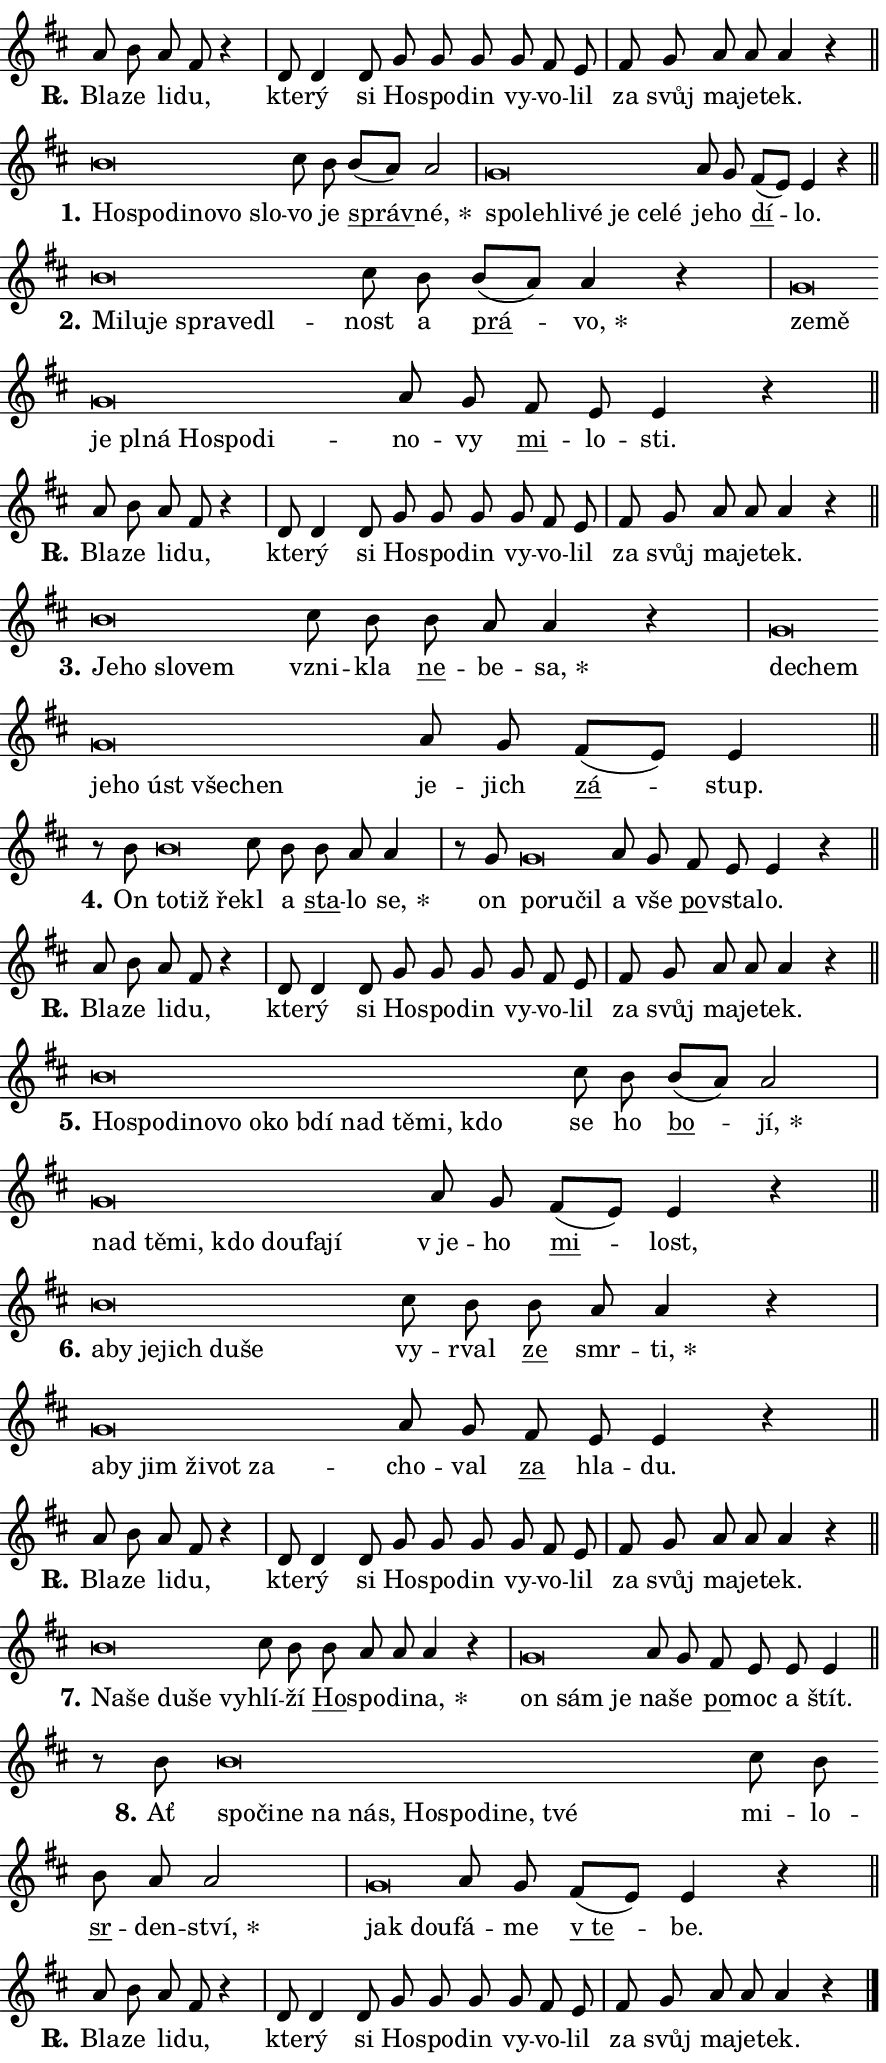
\version "2.24.0"
\header { tagline = "" }
\paper {
  indent = 0\cm
  top-margin = 0\cm
  right-margin = 0.13\cm % to fit lyric hyphens
  bottom-margin = 0\cm
  left-margin = 0\cm
  paper-width = 15\cm
  page-breaking = #ly:one-page-breaking
  system-system-spacing.basic-distance = #11
  score-system-spacing.basic-distance = #11
  ragged-last = ##f
}


%% Author: Thomas Morley
%% https://lists.gnu.org/archive/html/lilypond-user/2020-05/msg00002.html
#(define (line-position grob)
"Returns position of @var[grob} in current system:
   @code{'start}, if at first time-step
   @code{'end}, if at last time-step
   @code{'middle} otherwise
"
  (let* ((col (ly:item-get-column grob))
         (ln (ly:grob-object col 'left-neighbor))
         (rn (ly:grob-object col 'right-neighbor))
         (col-to-check-left (if (ly:grob? ln) ln col))
         (col-to-check-right (if (ly:grob? rn) rn col))
         (break-dir-left
           (and
             (ly:grob-property col-to-check-left 'non-musical #f)
             (ly:item-break-dir col-to-check-left)))
         (break-dir-right
           (and
             (ly:grob-property col-to-check-right 'non-musical #f)
             (ly:item-break-dir col-to-check-right))))
        (cond ((eqv? 1 break-dir-left) 'start)
              ((eqv? -1 break-dir-right) 'end)
              (else 'middle))))

#(define (tranparent-at-line-position vctor)
  (lambda (grob)
  "Relying on @code{line-position} select the relevant enry from @var{vctor}.
Used to determine transparency,"
    (case (line-position grob)
      ((end) (not (vector-ref vctor 0)))
      ((middle) (not (vector-ref vctor 1)))
      ((start) (not (vector-ref vctor 2))))))

noteHeadBreakVisibility =
#(define-music-function (break-visibility)(vector?)
"Makes @code{NoteHead}s transparent relying on @var{break-visibility}"
#{
  \override NoteHead.transparent =
    #(tranparent-at-line-position break-visibility)
#})

#(define delete-ledgers-for-transparent-note-heads
  (lambda (grob)
    "Reads whether a @code{NoteHead} is transparent.
If so this @code{NoteHead} is removed from @code{'note-heads} from
@var{grob}, which is supposed to be @code{LedgerLineSpanner}.
As a result ledgers are not printed for this @code{NoteHead}"
    (let* ((nhds-array (ly:grob-object grob 'note-heads))
           (nhds-list
             (if (ly:grob-array? nhds-array)
                 (ly:grob-array->list nhds-array)
                 '()))
           ;; Relies on the transparent-property being done before
           ;; Staff.LedgerLineSpanner.after-line-breaking is executed.
           ;; This is fragile ...
           (to-keep
             (remove
               (lambda (nhd)
                 (ly:grob-property nhd 'transparent #f))
               nhds-list)))
      ;; TODO find a better method to iterate over grob-arrays, similiar
      ;; to filter/remove etc for lists
      ;; For now rebuilt from scratch
      (set! (ly:grob-object grob 'note-heads)  '())
      (for-each
        (lambda (nhd)
          (ly:pointer-group-interface::add-grob grob 'note-heads nhd))
        to-keep))))

squashNotes = {
  \override NoteHead.X-extent = #'(-0.2 . 0.2)
  \override NoteHead.Y-extent = #'(-0.75 . 0)
  \override NoteHead.stencil =
    #(lambda (grob)
       (let ((pos (ly:grob-property grob 'staff-position)))
         (begin
           (if (< pos -7) (display "ERROR: Lower brevis then expected\n") (display ""))
           (if (<= pos -6) ly:text-interface::print ly:note-head::print))))
}
unSquashNotes = {
  \revert NoteHead.X-extent
  \revert NoteHead.Y-extent
  \revert NoteHead.stencil
}

hideNotes = \noteHeadBreakVisibility #begin-of-line-visible
unHideNotes = \noteHeadBreakVisibility #all-visible

% work-around for resetting accidentals
% https://lilypond.org/doc/v2.23/Documentation/notation/displaying-rhythms#unmetered-music
cadenzaMeasure = {
  \cadenzaOff
  \partial 1024 s1024
  \cadenzaOn
}

#(define-markup-command (accent layout props text) (markup?)
  "Underline accented syllable"
  (interpret-markup layout props
    #{\markup \override #'(offset . 4.3) \underline { #text }#}))

responsum = \markup \concat {
  "R" \hspace #-1.05 \path #0.1 #'((moveto 0 0.07) (lineto 0.9 0.8)) \hspace #0.05 "."
}

spaceSize = #0.6828661417322834 % exact space size for TeX Gyre Schola

\layout {
  \context {
    \Staff
    \remove "Time_signature_engraver"
    \override LedgerLineSpanner.after-line-breaking = #delete-ledgers-for-transparent-note-heads
  }
  \context {
    \Lyrics {
      \override LyricSpace.minimum-distance = \spaceSize
      \override LyricText.font-name = #"TeX Gyre Schola"
      \override LyricText.font-size = 1
      \override StanzaNumber.font-name = #"TeX Gyre Schola Bold"
      \override StanzaNumber.font-size = 1
    }
  }
  \context {
    \Score 
    \override NoteHead.text =
      #(lambda (grob) 
        (let ((pos (ly:grob-property grob 'staff-position)))
          #{\markup {
            \combine
              \halign #-0.55 \raise #(if (= pos -6) 0 0.5) \override #'(thickness . 2) \draw-line #'(3.2 . 0)
              \musicglyph "noteheads.sM1"
          }#}))
  }
}

% magnetic-lyrics.ily
%
%   written by
%     Jean Abou Samra <jean@abou-samra.fr>
%     Werner Lemberg <wl@gnu.org>
%
%   adapted by
%     Jiri Hon <jiri.hon@gmail.com>
%
% Version 2022-Apr-15

% https://www.mail-archive.com/lilypond-user@gnu.org/msg149350.html

#(define (Left_hyphen_pointer_engraver context)
   "Collect syllable-hyphen-syllable occurrences in lyrics and store
them in properties.  This engraver only looks to the left.  For
example, if the lyrics input is @code{foo -- bar}, it does the
following.

@itemize @bullet
@item
Set the @code{text} property of the @code{LyricHyphen} grob between
@q{foo} and @q{bar} to @code{foo}.

@item
Set the @code{left-hyphen} property of the @code{LyricText} grob with
text @q{foo} to the @code{LyricHyphen} grob between @q{foo} and
@q{bar}.
@end itemize

Use this auxiliary engraver in combination with the
@code{lyric-@/text::@/apply-@/magnetic-@/offset!} hook."
   (let ((hyphen #f)
         (text #f))
     (make-engraver
      (acknowledgers
       ((lyric-syllable-interface engraver grob source-engraver)
        (set! text grob)))
      (end-acknowledgers
       ((lyric-hyphen-interface engraver grob source-engraver)
        ;(when (not (grob::has-interface grob 'lyric-space-interface))
          (set! hyphen grob)));)
      ((stop-translation-timestep engraver)
       (when (and text hyphen)
         (ly:grob-set-object! text 'left-hyphen hyphen))
       (set! text #f)
       (set! hyphen #f)))))

#(define (lyric-text::apply-magnetic-offset! grob)
   "If the space between two syllables is less than the value in
property @code{LyricText@/.details@/.squash-threshold}, move the right
syllable to the left so that it gets concatenated with the left
syllable.

Use this function as a hook for
@code{LyricText@/.after-@/line-@/breaking} if the
@code{Left_@/hyphen_@/pointer_@/engraver} is active."
   (let ((hyphen (ly:grob-object grob 'left-hyphen #f)))
     (when hyphen
       (let ((left-text (ly:spanner-bound hyphen LEFT)))
         (when (grob::has-interface left-text 'lyric-syllable-interface)
           (let* ((common (ly:grob-common-refpoint grob left-text X))
                  (this-x-ext (ly:grob-extent grob common X))
                  (left-x-ext
                   (begin
                     ;; Trigger magnetism for left-text.
                     (ly:grob-property left-text 'after-line-breaking)
                     (ly:grob-extent left-text common X)))
                  ;; `delta` is the gap width between two syllables.
                  (delta (- (interval-start this-x-ext)
                            (interval-end left-x-ext)))
                  (details (ly:grob-property grob 'details))
                  (threshold (assoc-get 'squash-threshold details 0.2)))
             (when (< delta threshold)
               (let* (;; We have to manipulate the input text so that
                      ;; ligatures crossing syllable boundaries are not
                      ;; disabled.  For languages based on the Latin
                      ;; script this is essentially a beautification.
                      ;; However, for non-Western scripts it can be a
                      ;; necessity.
                      (lt (ly:grob-property left-text 'text))
                      (rt (ly:grob-property grob 'text))
                      (is-space (grob::has-interface hyphen 'lyric-space-interface))
                      (space (if is-space " " ""))
                      (extra-delta (if is-space spaceSize 0))
                      ;; Append new syllable.
                      (ltrt-space (if (and (string? lt) (string? rt))
                                (string-append lt space rt)
                                (make-concat-markup (list lt space rt))))
                      ;; Right-align `ltrt` to the right side.
                      (ltrt-space-markup (grob-interpret-markup
                               grob
                               (make-translate-markup
                                (cons (interval-length this-x-ext) 0)
                                (make-right-align-markup ltrt-space)))))
                 (begin
                   ;; Don't print `left-text`.
                   (ly:grob-set-property! left-text 'stencil #f)
                   ;; Set text and stencil (which holds all collected
                   ;; syllables so far) and shift it to the left.
                   (ly:grob-set-property! grob 'text ltrt-space)
                   (ly:grob-set-property! grob 'stencil ltrt-space-markup)
                   (ly:grob-translate-axis! grob (- (- delta extra-delta)) X))))))))))


#(define (lyric-hyphen::displace-bounds-first grob)
   ;; Make very sure this callback isn't triggered too early.
   (let ((left (ly:spanner-bound grob LEFT))
         (right (ly:spanner-bound grob RIGHT)))
     (ly:grob-property left 'after-line-breaking)
     (ly:grob-property right 'after-line-breaking)
     (ly:lyric-hyphen::print grob)))

squashThreshold = #0.4

\layout {
  \context {
    \Lyrics
    \consists #Left_hyphen_pointer_engraver
    \override LyricText.after-line-breaking =
      #lyric-text::apply-magnetic-offset!
    \override LyricHyphen.stencil = #lyric-hyphen::displace-bounds-first
    \override LyricText.details.squash-threshold = \squashThreshold
    \override LyricHyphen.minimum-distance = 0
    \override LyricHyphen.minimum-length = \squashThreshold
  }
}

squashText = \override LyricText.details.squash-threshold = 9999
unSquashText = \override LyricText.details.squash-threshold = \squashThreshold

leftText = \override LyricText.self-alignment-X = #LEFT
unLeftText = \revert LyricText.self-alignment-X

starOffset = #(lambda (grob) 
                (let ((x_offset (ly:self-alignment-interface::aligned-on-x-parent grob)))
                  (if (= x_offset 0) 0 (+ x_offset 1.2))))

star = #(define-music-function (syllable)(string?)
"Append star separator at the end of a syllable"
#{
  \once \override LyricText.X-offset = #starOffset
  \lyricmode { \markup {
    #syllable
    \override #'((font-name . "TeX Gyre Schola Bold")) \hspace #0.2 \lower #0.65 \larger "*"
  } }
#})

starAccent = #(define-music-function (syllable)(string?)
"Append star separator at the end of a syllable and make accent"
#{
  \once \override LyricText.X-offset = #starOffset
  \lyricmode { \markup {
    \accent #syllable
    \override #'((font-name . "TeX Gyre Schola Bold")) \hspace #0.2 \lower #0.65 \larger "*"
  } }
#})

breath = #(define-music-function (syllable)(string?)
"Append breathing indicator at the end of a syllable"
#{
  \lyricmode { \markup { #syllable "+" } }
#})

optionalBreath = #(define-music-function (syllable)(string?)
"Append optional breathing indicator at the end of a syllable"
#{
  \lyricmode { \markup { #syllable "(+)" } }
#})


\score {
    <<
        \new Voice = "melody" { \cadenzaOn \key d \major \relative { a'8 b a fis r4 \cadenzaMeasure \bar "|" d8 d4 d8 \bar "" g g g \bar "" g fis e \cadenzaMeasure \bar "|" fis g a a a4 r \cadenzaMeasure \bar "||" \break } }
        \new Lyrics \lyricsto "melody" { \lyricmode { \set stanza = \responsum
Bla -- ze li -- du, kte -- rý si Ho -- spo -- din vy -- vo -- lil za svůj ma -- je -- tek. } }
    >>
    \layout {}
}

\score {
    <<
        \new Voice = "melody" { \cadenzaOn \key d \major \relative { \squashNotes b'\breve*1/16 \hideNotes \breve*1/16 \bar "" \breve*1/16 \bar "" \breve*1/16 \bar "" \breve*1/16 \breve*1/16 \bar "" \unHideNotes \unSquashNotes cis8 b \bar "" b[( a)] a2 \cadenzaMeasure \bar "|" \squashNotes g\breve*1/16 \hideNotes \breve*1/16 \bar "" \breve*1/16 \bar "" \breve*1/16 \bar "" \breve*1/16 \bar "" \breve*1/16 \breve*1/16 \bar "" \unHideNotes \unSquashNotes a8 g \bar "" fis[( e)] e4 r \cadenzaMeasure \bar "||" \break } }
        \new Lyrics \lyricsto "melody" { \lyricmode { \set stanza = "1."
\leftText Ho -- \squashText spo -- di -- no -- vo slo -- \unLeftText \unSquashText vo je \markup \accent správ -- \star né, \leftText spo -- \squashText leh -- li -- vé je ce -- lé \unLeftText \unSquashText je -- ho \markup \accent dí -- lo. } }
    >>
    \layout {}
}

\score {
    <<
        \new Voice = "melody" { \cadenzaOn \key d \major \relative { \squashNotes b'\breve*1/16 \hideNotes \breve*1/16 \bar "" \breve*1/16 \bar "" \breve*1/16 \bar "" \breve*1/16 \breve*1/16 \bar "" \unHideNotes \unSquashNotes cis8 b \bar "" b[( a)] a4 r \cadenzaMeasure \bar "|" \squashNotes g\breve*1/16 \hideNotes \breve*1/16 \bar "" \breve*1/16 \bar "" \breve*1/16 \bar "" \breve*1/16 \bar "" \breve*1/16 \bar "" \breve*1/16 \breve*1/16 \bar "" \unHideNotes \unSquashNotes a8 g \bar "" fis e e4 r \cadenzaMeasure \bar "||" \break } }
        \new Lyrics \lyricsto "melody" { \lyricmode { \set stanza = "2."
\leftText Mi -- \squashText lu -- je spra -- ve -- dl -- \unLeftText \unSquashText nost a \markup \accent prá -- \star vo, \leftText ze -- \squashText mě je pl -- ná Ho -- spo -- di -- \unLeftText \unSquashText no -- vy \markup \accent mi -- lo -- sti. } }
    >>
    \layout {}
}

\score {
    <<
        \new Voice = "melody" { \cadenzaOn \key d \major \relative { a'8 b a fis r4 \cadenzaMeasure \bar "|" d8 d4 d8 \bar "" g g g \bar "" g fis e \cadenzaMeasure \bar "|" fis g a a a4 r \cadenzaMeasure \bar "||" \break } }
        \new Lyrics \lyricsto "melody" { \lyricmode { \set stanza = \responsum
Bla -- ze li -- du, kte -- rý si Ho -- spo -- din vy -- vo -- lil za svůj ma -- je -- tek. } }
    >>
    \layout {}
}

\score {
    <<
        \new Voice = "melody" { \cadenzaOn \key d \major \relative { \squashNotes b'\breve*1/16 \hideNotes \breve*1/16 \bar "" \breve*1/16 \breve*1/16 \bar "" \unHideNotes \unSquashNotes cis8 b \bar "" b a a4 r \cadenzaMeasure \bar "|" \squashNotes g\breve*1/16 \hideNotes \breve*1/16 \bar "" \breve*1/16 \bar "" \breve*1/16 \bar "" \breve*1/16 \bar "" \breve*1/16 \breve*1/16 \bar "" \unHideNotes \unSquashNotes a8 g \bar "" fis[( e)] e4 \cadenzaMeasure \bar "||" \break } }
        \new Lyrics \lyricsto "melody" { \lyricmode { \set stanza = "3."
\leftText Je -- \squashText ho slo -- vem \unLeftText \unSquashText vzni -- kla \markup \accent ne -- be -- \star sa, \leftText de -- \squashText chem je -- ho úst vše -- chen \unLeftText \unSquashText je -- jich \markup \accent zá -- stup. } }
    >>
    \layout {}
}

\score {
    <<
        \new Voice = "melody" { \cadenzaOn \key d \major \relative { r8 b'8 \squashNotes b\breve*1/16 \hideNotes \breve*1/16 \breve*1/16 \bar "" \unHideNotes \unSquashNotes cis8 b \bar "" b a a4 \cadenzaMeasure \bar "|" r8 g8 \squashNotes g\breve*1/16 \hideNotes \breve*1/16 \breve*1/16 \bar "" \unHideNotes \unSquashNotes a8 g \bar "" fis e e4 r \cadenzaMeasure \bar "||" \break } }
        \new Lyrics \lyricsto "melody" { \lyricmode { \set stanza = "4."
On \leftText to -- \squashText tiž ře -- \unLeftText \unSquashText kl a \markup \accent sta -- lo \star se, on \leftText po -- \squashText ru -- čil \unLeftText \unSquashText a vše \markup \accent po -- vsta -- lo. } }
    >>
    \layout {}
}

\score {
    <<
        \new Voice = "melody" { \cadenzaOn \key d \major \relative { a'8 b a fis r4 \cadenzaMeasure \bar "|" d8 d4 d8 \bar "" g g g \bar "" g fis e \cadenzaMeasure \bar "|" fis g a a a4 r \cadenzaMeasure \bar "||" \break } }
        \new Lyrics \lyricsto "melody" { \lyricmode { \set stanza = \responsum
Bla -- ze li -- du, kte -- rý si Ho -- spo -- din vy -- vo -- lil za svůj ma -- je -- tek. } }
    >>
    \layout {}
}

\score {
    <<
        \new Voice = "melody" { \cadenzaOn \key d \major \relative { \squashNotes b'\breve*1/16 \hideNotes \breve*1/16 \bar "" \breve*1/16 \bar "" \breve*1/16 \bar "" \breve*1/16 \bar "" \breve*1/16 \bar "" \breve*1/16 \bar "" \breve*1/16 \bar "" \breve*1/16 \bar "" \breve*1/16 \bar "" \breve*1/16 \breve*1/16 \bar "" \unHideNotes \unSquashNotes cis8 b \bar "" b[( a)] a2 \cadenzaMeasure \bar "|" \squashNotes g\breve*1/16 \hideNotes \breve*1/16 \bar "" \breve*1/16 \bar "" \breve*1/16 \bar "" \breve*1/16 \bar "" \breve*1/16 \breve*1/16 \bar "" \unHideNotes \unSquashNotes a8 g \bar "" fis[( e)] e4 r \cadenzaMeasure \bar "||" \break } }
        \new Lyrics \lyricsto "melody" { \lyricmode { \set stanza = "5."
\leftText Ho -- \squashText spo -- di -- no -- vo o -- ko bdí nad tě -- mi, kdo \unLeftText \unSquashText se ho \markup \accent bo -- \star jí, \leftText nad \squashText tě -- mi, kdo dou -- fa -- jí \unLeftText \unSquashText "v je" -- ho \markup \accent mi -- lost, } }
    >>
    \layout {}
}

\score {
    <<
        \new Voice = "melody" { \cadenzaOn \key d \major \relative { \squashNotes b'\breve*1/16 \hideNotes \breve*1/16 \bar "" \breve*1/16 \bar "" \breve*1/16 \bar "" \breve*1/16 \breve*1/16 \bar "" \unHideNotes \unSquashNotes cis8 b \bar "" b a a4 r \cadenzaMeasure \bar "|" \squashNotes g\breve*1/16 \hideNotes \breve*1/16 \bar "" \breve*1/16 \bar "" \breve*1/16 \bar "" \breve*1/16 \breve*1/16 \bar "" \unHideNotes \unSquashNotes a8 g \bar "" fis e e4 r \cadenzaMeasure \bar "||" \break } }
        \new Lyrics \lyricsto "melody" { \lyricmode { \set stanza = "6."
\leftText a -- \squashText by je -- jich du -- še \unLeftText \unSquashText vy -- rval \markup \accent ze smr -- \star ti, \leftText a -- \squashText by jim ži -- vot za -- \unLeftText \unSquashText cho -- val \markup \accent za hla -- du. } }
    >>
    \layout {}
}

\score {
    <<
        \new Voice = "melody" { \cadenzaOn \key d \major \relative { a'8 b a fis r4 \cadenzaMeasure \bar "|" d8 d4 d8 \bar "" g g g \bar "" g fis e \cadenzaMeasure \bar "|" fis g a a a4 r \cadenzaMeasure \bar "||" \break } }
        \new Lyrics \lyricsto "melody" { \lyricmode { \set stanza = \responsum
Bla -- ze li -- du, kte -- rý si Ho -- spo -- din vy -- vo -- lil za svůj ma -- je -- tek. } }
    >>
    \layout {}
}

\score {
    <<
        \new Voice = "melody" { \cadenzaOn \key d \major \relative { \squashNotes b'\breve*1/16 \hideNotes \breve*1/16 \bar "" \breve*1/16 \bar "" \breve*1/16 \breve*1/16 \bar "" \unHideNotes \unSquashNotes cis8 b \bar "" b a a a4 r \cadenzaMeasure \bar "|" \squashNotes g\breve*1/16 \hideNotes \breve*1/16 \breve*1/16 \bar "" \unHideNotes \unSquashNotes a8 g \bar "" fis e e e4 \cadenzaMeasure \bar "||" \break } }
        \new Lyrics \lyricsto "melody" { \lyricmode { \set stanza = "7."
\leftText Na -- \squashText še du -- še vy -- \unLeftText \unSquashText hlí -- ží \markup \accent Ho -- spo -- di -- \star na, \leftText on \squashText sám je \unLeftText \unSquashText na -- še \markup \accent po -- moc a štít. } }
    >>
    \layout {}
}

\score {
    <<
        \new Voice = "melody" { \cadenzaOn \key d \major \relative { r8 b'8 \squashNotes b\breve*1/16 \hideNotes \breve*1/16 \bar "" \breve*1/16 \bar "" \breve*1/16 \bar "" \breve*1/16 \bar "" \breve*1/16 \bar "" \breve*1/16 \bar "" \breve*1/16 \bar "" \breve*1/16 \breve*1/16 \bar "" \unHideNotes \unSquashNotes cis8 b \bar "" b a a2 \cadenzaMeasure \bar "|" \squashNotes g\breve*1/16 \hideNotes \breve*1/16 \bar "" \unHideNotes \unSquashNotes a8 g \bar "" fis[( e)] e4 r \cadenzaMeasure \bar "||" \break } }
        \new Lyrics \lyricsto "melody" { \lyricmode { \set stanza = "8."
Ať \leftText spo -- \squashText či -- ne na nás, Ho -- spo -- di -- ne, tvé \unLeftText \unSquashText mi -- lo -- \markup \accent sr -- den -- \star ství, \leftText jak \squashText dou -- \unLeftText \unSquashText fá -- me \markup \accent "v te" -- be. } }
    >>
    \layout {}
}

\score {
    <<
        \new Voice = "melody" { \cadenzaOn \key d \major \relative { a'8 b a fis r4 \cadenzaMeasure \bar "|" d8 d4 d8 \bar "" g g g \bar "" g fis e \cadenzaMeasure \bar "|" fis g a a a4 r \cadenzaMeasure \bar "||" \break } \bar "|." }
        \new Lyrics \lyricsto "melody" { \lyricmode { \set stanza = \responsum
Bla -- ze li -- du, kte -- rý si Ho -- spo -- din vy -- vo -- lil za svůj ma -- je -- tek. } }
    >>
    \layout {}
}
